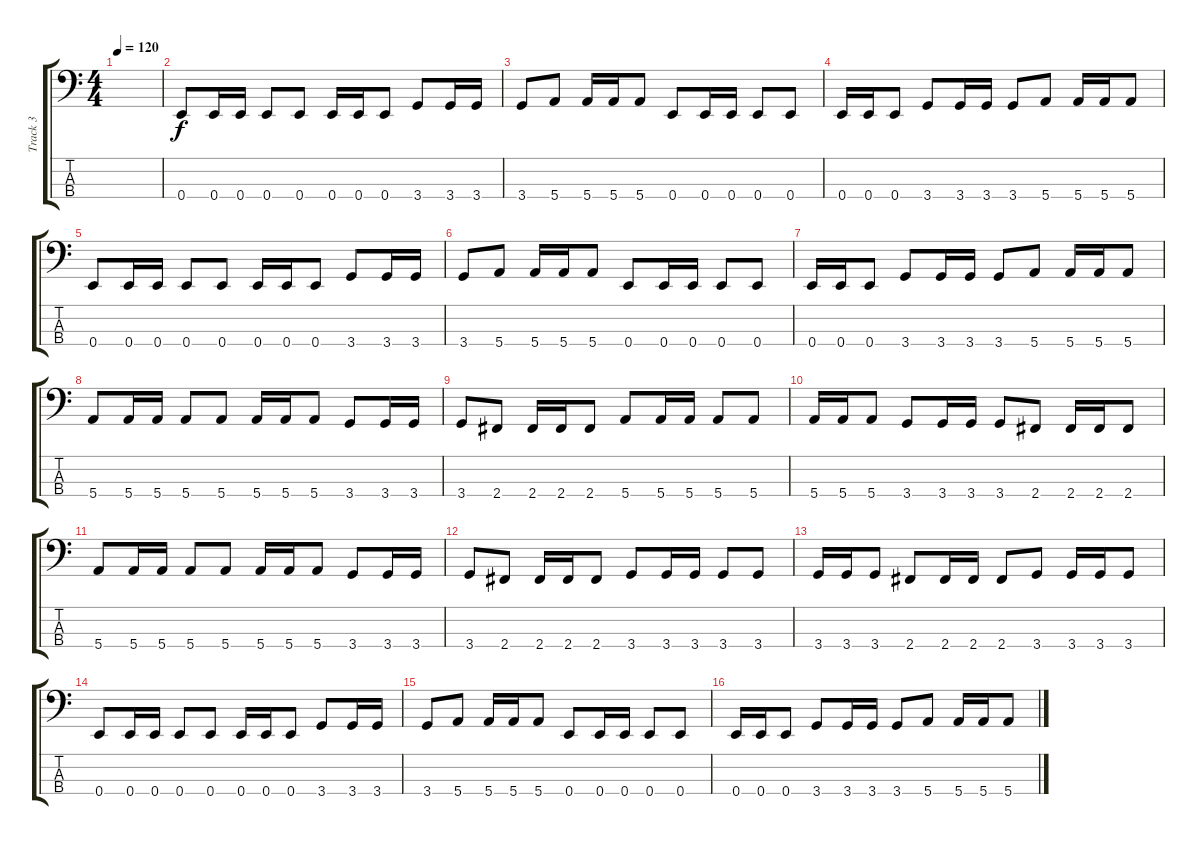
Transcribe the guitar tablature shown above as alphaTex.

\track ("Track 3" "Track 3") {instrument electricbassfinger}
\staff {score tabs}
\tuning (G2 D2 A1 E1) {hide}
\ts (4 4)
\tempo 120
\clef f4
\ks c
|
0.4.8 0.4.16 0.4.16 0.4.8 0.4.8 0.4.16 0.4.16 0.4.8 3.4.8 3.4.16 3.4.16 |
3.4.8 5.4.8 5.4.16 5.4.16 5.4.8 0.4.8 0.4.16 0.4.16 0.4.8 0.4.8 |
0.4.16 0.4.16 0.4.8 3.4.8 3.4.16 3.4.16 3.4.8 5.4.8 5.4.16 5.4.16 5.4.8 |
0.4.8 0.4.16 0.4.16 0.4.8 0.4.8 0.4.16 0.4.16 0.4.8 3.4.8 3.4.16 3.4.16 |
3.4.8 5.4.8 5.4.16 5.4.16 5.4.8 0.4.8 0.4.16 0.4.16 0.4.8 0.4.8 |
0.4.16 0.4.16 0.4.8 3.4.8 3.4.16 3.4.16 3.4.8 5.4.8 5.4.16 5.4.16 5.4.8 |
5.4.8 5.4.16 5.4.16 5.4.8 5.4.8 5.4.16 5.4.16 5.4.8 3.4.8 3.4.16 3.4.16 |
3.4.8 2.4.8 2.4.16 2.4.16 2.4.8 5.4.8 5.4.16 5.4.16 5.4.8 5.4.8 |
5.4.16 5.4.16 5.4.8 3.4.8 3.4.16 3.4.16 3.4.8 2.4.8 2.4.16 2.4.16 2.4.8 |
5.4.8 5.4.16 5.4.16 5.4.8 5.4.8 5.4.16 5.4.16 5.4.8 3.4.8 3.4.16 3.4.16 |
3.4.8 2.4.8 2.4.16 2.4.16 2.4.8 3.4.8 3.4.16 3.4.16 3.4.8 3.4.8 |
3.4.16 3.4.16 3.4.8 2.4.8 2.4.16 2.4.16 2.4.8 3.4.8 3.4.16 3.4.16 3.4.8 |
0.4.8 0.4.16 0.4.16 0.4.8 0.4.8 0.4.16 0.4.16 0.4.8 3.4.8 3.4.16 3.4.16 |
3.4.8 5.4.8 5.4.16 5.4.16 5.4.8 0.4.8 0.4.16 0.4.16 0.4.8 0.4.8 |
0.4.16 0.4.16 0.4.8 3.4.8 3.4.16 3.4.16 3.4.8 5.4.8 5.4.16 5.4.16 5.4.8
